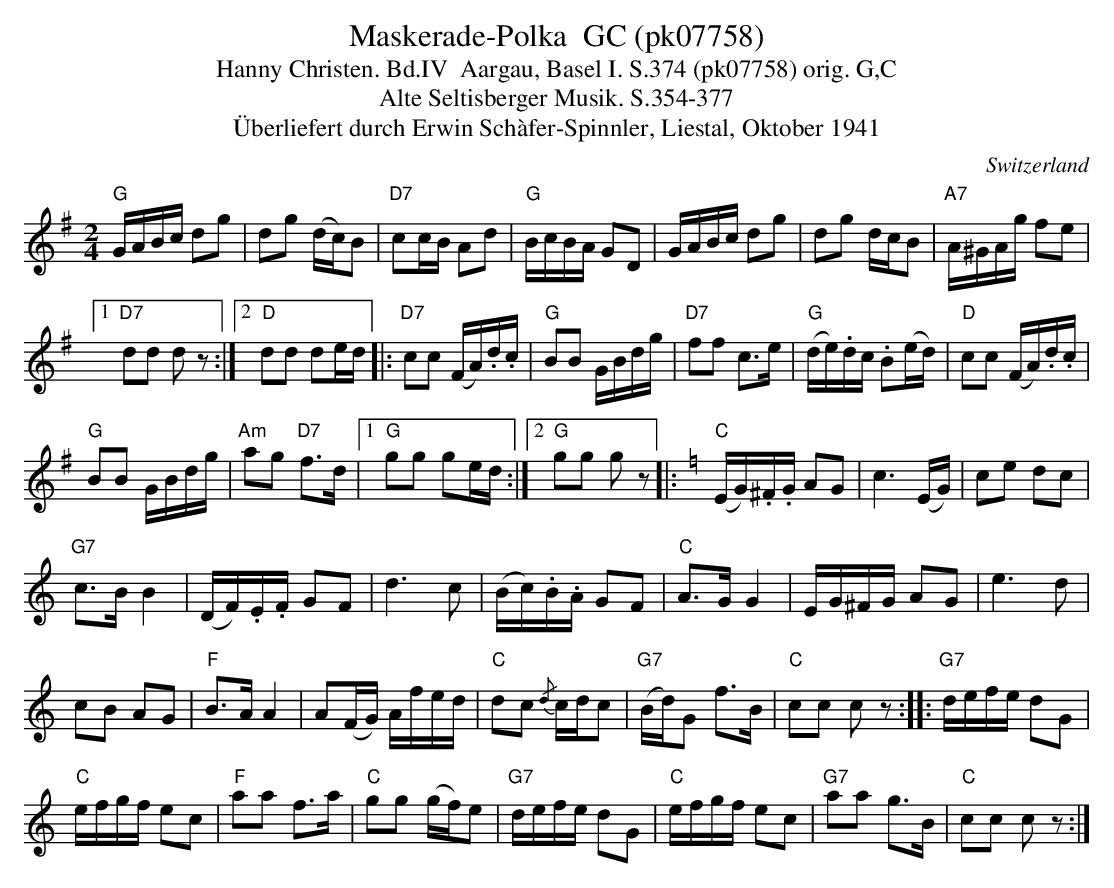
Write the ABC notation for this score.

X:1
T:Maskerade-Polka  GC (pk07758)
T:Hanny Christen. Bd.IV  Aargau, Basel I. S.374 (pk07758) orig. G,C
T: Alte Seltisberger Musik. S.354-377
T:Überliefert durch Erwin Schàfer-Spinnler, Liestal, Oktober 1941
M:2/4
L:1/16
O:Switzerland
K:G major
"G"GABc d2g2 | d2g2 (dc)B2 | "D7"c2cB A2d2 | "G"BcBA G2D2 | GABc d2g2 | d2g2 dcB2 | "A7"A^GAg f2e2 |1
"D7"d2d2 d2z2 :|2 "D"d2d2 d2ed |:  "D7"c2c2 (FA).d.c | "G"B2B2 GBdg | "D7"f2f2 c3e |  ("G"de).dc. B2(ed) | "D"c2c2 (FA).d.c |
"G"B2B2 GBdg | "Am"a2g2 "D7"f3d |1 "G"g2g2 g2ed :|2 "G"g2g2 g2z2 |: [K:C] ("C"EG).^F.G A2G2 | c6(EG) | c2e2 d2c2 |
"G7"c3B B4 | (DF).E.F G2F2 | d6c2 | (Bc).B.A G2F2 | "C"A3GG4 | EG^FG A2G2 | e6d2 |
c2B2 A2G2 | "F"B3AA4 | A2(FG) Afed | "C"d2c2 {/d}cdc2 | ("G7"Bd)G2 f3B | "C"c2c2 c2z2 :: "G7"defe d2G2  |
"C"efgf e2c2 | "F"a2a2 f3a | "C"g2g2 (gf)e2 | "G7"defe d2G2 | "C"efgf e2c2 | "G7"a2a2 g3B | "C"c2c2 c2z2 :|
